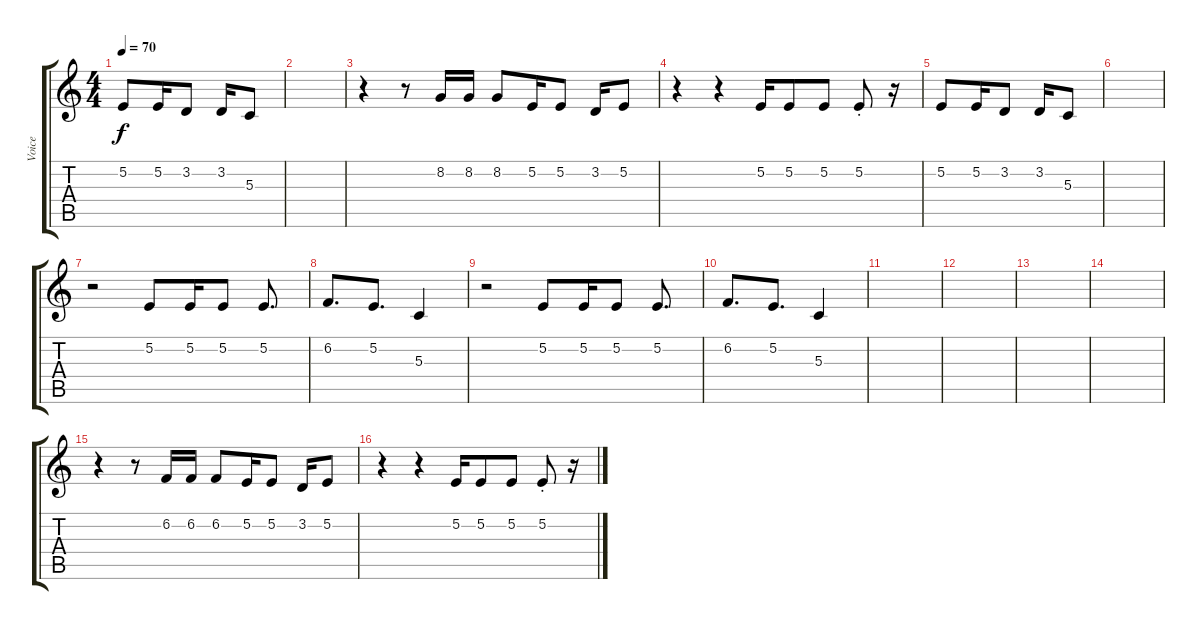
\track ("Voice" "Voice") {instrument lead4chiff}
\staff {score tabs}
\tuning (E4 B3 G3 D3 A2 E2) {hide}
\ts (4 4)
\tempo 70
\clef g2
\ks c
5.2.8{dy f} 5.2.16 3.2.8 3.2.16 5.3.8 |
|
r.4 r.8 8.2.16 8.2.16 8.2.8 5.2.16 5.2.8 3.2.16 5.2.8 |
r.4 r.4 5.2.16 5.2.8 5.2.8 5.2{st}.8 r.16 |
5.2.8 5.2.16 3.2.8 3.2.16 5.3.8 |
|
r.2 5.2.8 5.2.16 5.2.8 5.2.8{d} |
6.2.8{d} 5.2.8{d} 5.3.4 |
r.2 5.2.8 5.2.16 5.2.8 5.2.8{d} |
6.2.8{d} 5.2.8{d} 5.3.4 |
|
|
|
|
r.4 r.8 6.2.16 6.2.16 6.2.8 5.2.16 5.2.8 3.2.16 5.2.8 |
r.4 r.4 5.2.16 5.2.8 5.2.8 5.2{st}.8 r.16
